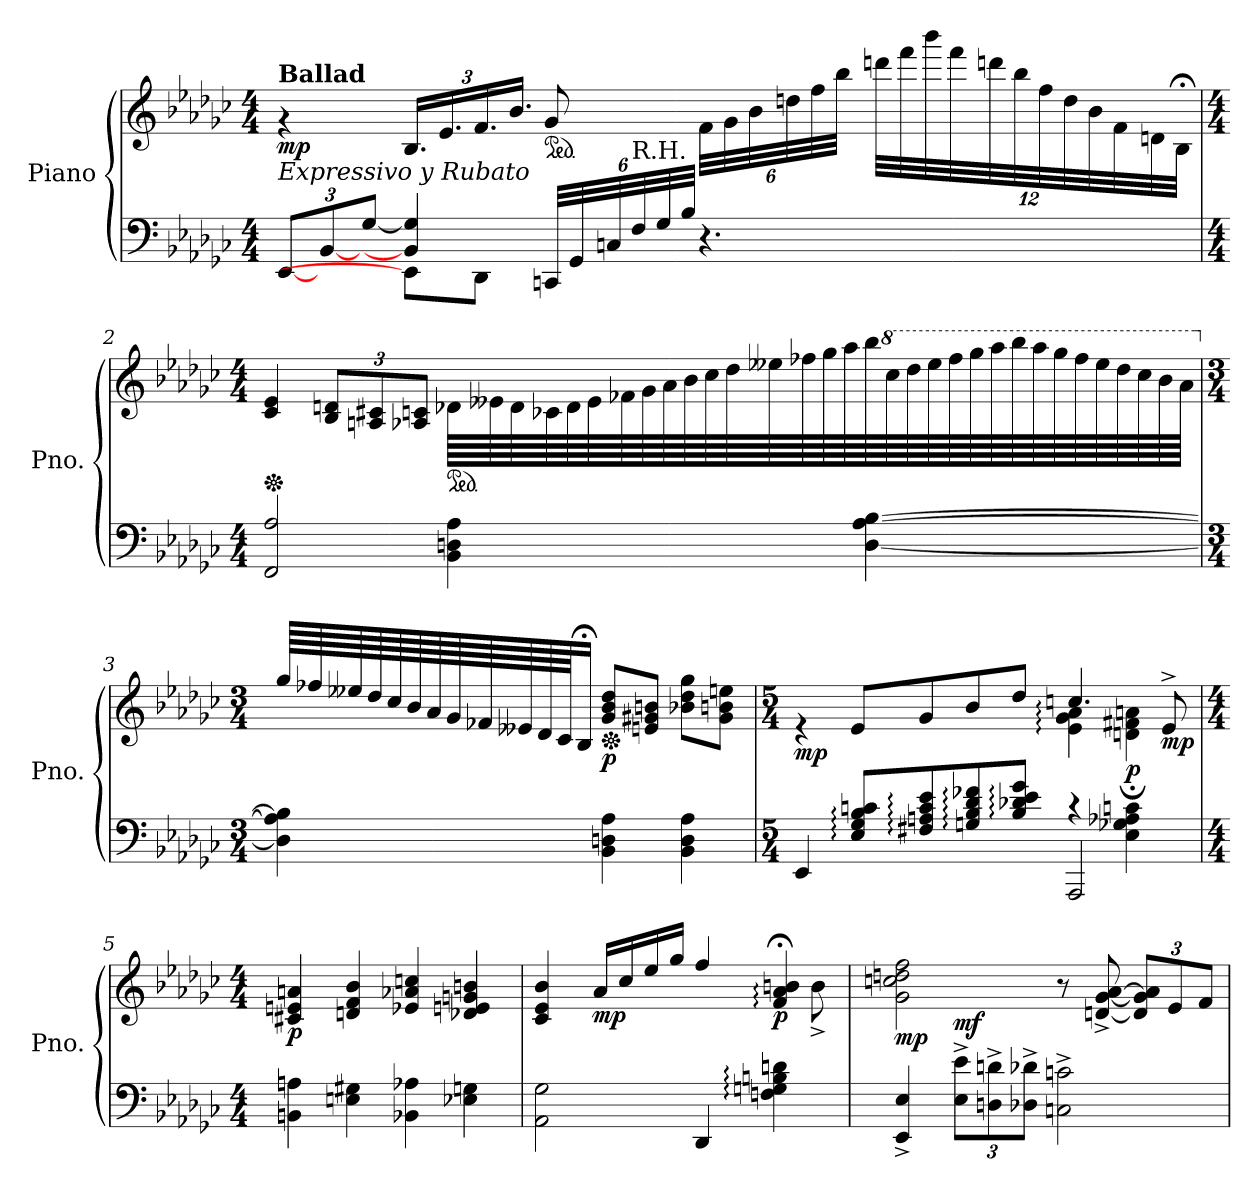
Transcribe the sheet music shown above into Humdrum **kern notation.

**kern	**kern	**dynam
*part1	*part1	*part1
*staff2	*staff1	*staff1/2
*I"Piano	*	*
*I'Pno.	*	*
*clefF4	*clefG2	*
*k[b-e-a-d-g-c-]	*k[b-e-a-d-g-c-]	*
*M4/4	*M4/4	*
*Xbrackettup	*	*
=1	=1	=1
*^	*	*
!	!	!LO:TX:a:B:t=Ballad	!
!	!	!LO:TX:b:i:t=Expressivo y Rubato	!
!	!	!	!LO:DY:b
[12EE-/L	4ryy	4rg	mp
[12BB-/	.	.	.
[12G-/J	.	.	.
*	*	*Xbrackettup	*
4BB-/] 4G-/]	8EE-\L]	24.B-/LL	.
.	.	24.e-/	.
.	8DD-\J	24.f/	.
.	.	24.b-/JJ	.
*	*	*ped	*
48CCn/LLL	2ryy	8g-/	.
48GG-/	.	.	.
48Cn/	.	.	.
!LO:TX:a:t=R.H.	!	!	!
48F/	.	.	.
48G-/	.	.	.
48B-/JJJ	.	.	.
4.r	.	48f\LLL	.
.	.	48g-\	.
.	.	48b-\	.
.	.	48ddn\	.
.	.	48ff\	.
.	.	48bb-\JJJ	.
.	.	48dddn\LLL	.
.	.	48fff\	.
.	.	48bbb-\	.
.	.	48fff\	.
.	.	48dddn\	.
.	.	48bb-\	.
.	.	48ff\	.
.	.	48dd\	.
.	.	48b-\	.
.	.	48f\	.
.	.	48dn\	.
.	.	48B-;<\JJJ	.
*v	*v	*	*
!!LO:LB:g=z
=2	=2	=2
*M4/4	*M4/4	*
*	*Xped	*
2FF/ 2A-/	4c-/ 4e-/	.
.	12B-/ 12dn/L	.
.	12An/ 12c#X/	.
.	12A-X/ 12cn/J	.
*	*ped	*
4BB-\ 4Dn\ 4A-\	64d-X\LLLL	.
.	64e--X\	.
.	64d-\	.
.	64c-X\	.
.	64d-\	.
.	64e--\	.
.	64f-X\	.
.	64g-i\	.
.	64a-i\	.
.	64b-\	.
.	64cc-\	.
.	64dd-\	.
.	64ee--X\	.
.	64ff-X\	.
.	64gg-\	.
.	64aa-\	.
[4D\ [4A-\ [4B-\	64bb-\	.
*	*8va	*
.	64ccc-\	.
.	64ddd-\	.
.	64eee--\	.
.	64fff-\	.
.	64ggg-\	.
.	64aaa-\	.
.	64bbb-\	.
.	64aaa-\	.
.	64ggg-\	.
.	64fff-\	.
.	64eee--\	.
.	64ddd-\	.
.	64ccc-\	.
.	64bb-\	.
.	64aa-\JJJJ	.
!!LO:LB:g=z
=3	=3	=3
*M3/4	*M3/4	*
*	*X8va	*
4D\] 4A-\] 4B-\]	64gg-/LLLL	.
.	64ff-X/	.
.	64ee--X/	.
.	64dd-/	.
.	64cc-/	.
.	64b-/	.
.	64a-/	.
.	64g-/	.
.	64f-X/	.
.	64e--X/	.
.	64d-/	.
.	64c-/JJ	.
.	16B-;</JJ	.
*	*Xped	*
!	!	!LO:DY:b
4BB-\ 4Dn\ 4A-\	8g-/ 8b-/ 8dd-/L	p
.	8en/ 8g#X/ 8bn/J	.
4BB-\ 4D\ 4A-\	8b-X\ 8dd-\ 8gg-\L	.
.	8g#i\ 8bn\ 8een\J	.
=4	=4	=4
*M5/4	*M5/4	*
*^	*^	*
!	!	!	!	!LO:DY:b
4EE-/	2.ryy	4re	2.ryy	mp
8E-/: 8G-/: 8B-/: 8cn/:L	.	8e-:/L	.	.
8F#X/: 8An/: 8c/: 8e-/:	.	8g-:/	.	.
8Gn/: 8B-/: 8d-/: 8f-X/:	.	8b-:/	.	.
8B-/: 8d-X/: 8e-/: 8g-/:J	.	8dd-:/J	.	.
2AAA-/	4rc	4.ccn:/	4e-\: 4g-\: 4a-\:	.
!	!	!	!	!LO:DY:b
.	4E-i\ 4G-X\ 4A-X\ 4cni\	.	4dn\;< 4f#X\;< 4an\;<	p
!	!	!	!	!LO:DY:b
.	.	8e-^/	.	mp
*v	*v	*	*	*
*	*v	*v	*
!!LO:LB:g=z
=5	=5	=5
*M4/4	*M4/4	*
!	!	!LO:DY:b
4BBn\ 4An\	4c#X/ 4en/ 4an/	p
4En\ 4G#X\	4dn/ 4f/ 4b-/	.
4BB-X\ 4A-X\	4e-X/ 4a-X/ 4ccn/	.
4E-X\ 4Gn\	4d-X/ 4en/ 4gn/ 4bn/	.
=6	=6	=6
*	*^	*
2AA-\ 2G-\	4c-/ 4e-/ 4b-/	2..ryy	.
!	!	!	!LO:DY:b
.	16a-/LL	.	mp
.	16cc-/	.	.
.	16ee-/	.	.
.	16gg-/JJ	.	.
4DD-/	4ff/	.	.
!	!	!	!LO:DY:b
4Fn\: 4Gn\: 4Bn\: 4dn\:	4f/;<: 4a-i/;<: 4bn/;<:	.	p
.	.	8b^\	.
!!LO:PB:g=z	!!
=7	=7	=7	=7
!	!	!	!LO:DY:b
4EE-/^ 4E-/^	2g-\ 2ccn\ 2ddn\ 2ff\	4ryy	mp
!	!	!	!LO:DY:b
12E-\^ 12e-\^L	.	2.ryy	mf
12Dn\^ 12dn\^	.	.	.
12D-X\^ 12d-X\^J	.	.	.
2Cn\^ 2cn\^	8r	.	.
.	[8dn/^ [8g-/^ [8a-/^	.	.
.	12d/] 12g-/] 12a-/]L	.	.
.	12e-/	.	.
.	12f/J	.	.
*	*v	*v	*
=	=	=
*-	*-	*-
